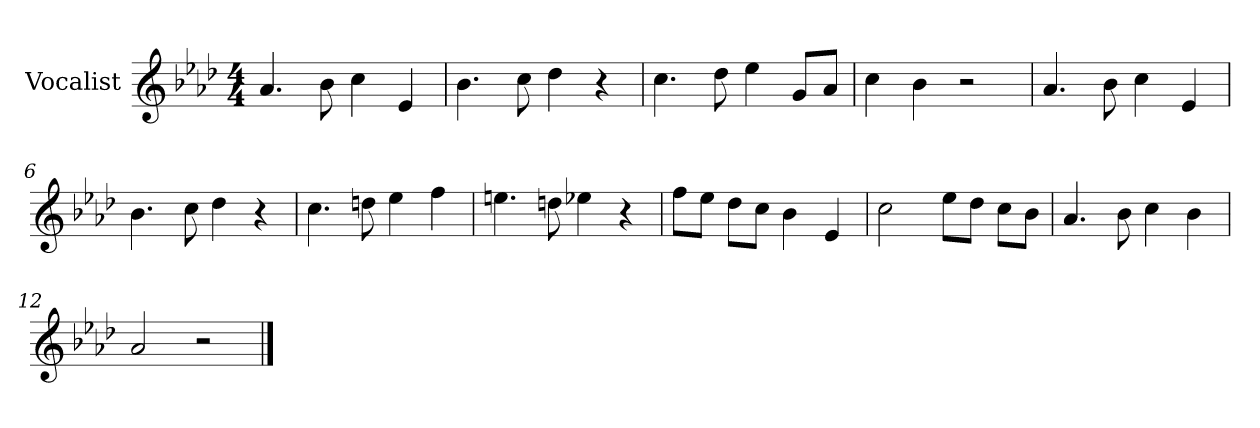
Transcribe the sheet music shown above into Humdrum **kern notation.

**kern
*part1
*staff1
*I"Vocalist
*k[b-e-a-d-]
*A-:
*M4/4
=1
4.a-
8b-
4cc
4e-
=2
4.b-
8cc
4dd-
4r
=3
4.cc
8dd-
4ee-
8gL
8a-J
=4
4cc
4b-
2r
=5
4.a-
8b-
4cc
4e-
=6
4.b-
8cc
4dd-
4r
=7
4.cc
8ddn
4ee-
4ff
=8
4.een
8ddn
4ee-X
4r
=9
8ffL
8ee-J
8dd-L
8ccJ
4b-
4e-
=10
2cc
8ee-L
8dd-J
8ccL
8b-J
=11
4.a-
8b-
4cc
4b-
=12
2a-
2r
==
*-
